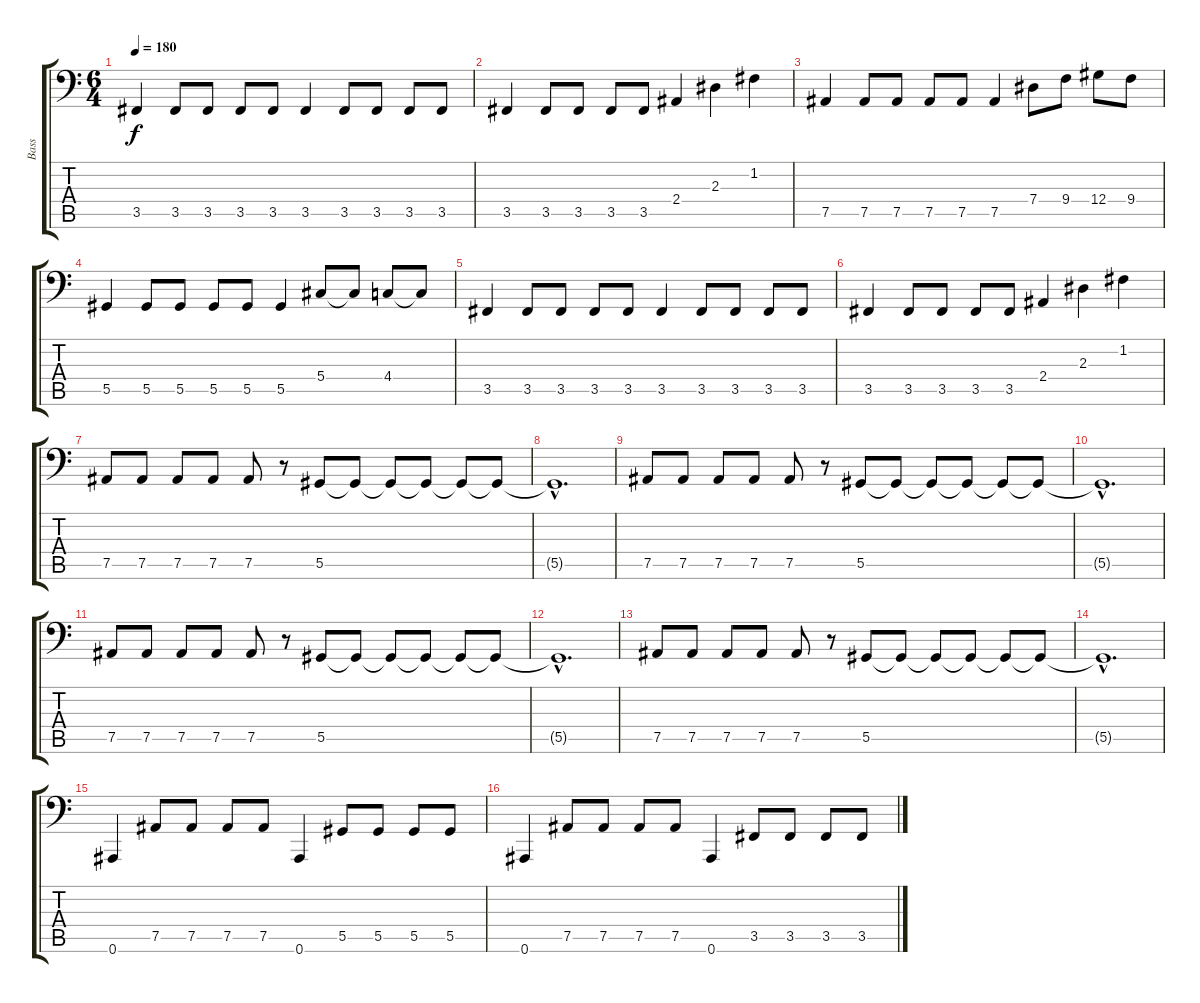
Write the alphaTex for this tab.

\track ("Bass" "Bass") {instrument electricbassfinger}
\staff {score tabs}
\tuning (Bb2 F2 Db2 Ab1 Eb1 Bb0) {hide}
\ts (6 4)
\tempo 180
\clef f4
\ks c
3.5.4{dy f} 3.5.8 3.5.8 3.5.8 3.5.8 3.5.4 3.5.8 3.5.8 3.5.8 3.5.8 |
3.5.4 3.5.8 3.5.8 3.5.8 3.5.8 2.4.4 2.3.4 1.2.4 |
7.5.4 7.5.8 7.5.8 7.5.8 7.5.8 7.5.4 7.4.8 9.4.8 12.4.8 9.4.8 |
5.5.4 5.5.8 5.5.8 5.5.8 5.5.8 5.5.4 5.4.8 5.4{t}.8 4.4.8 4.4{t}.8 |
3.5.4 3.5.8 3.5.8 3.5.8 3.5.8 3.5.4 3.5.8 3.5.8 3.5.8 3.5.8 |
3.5.4 3.5.8 3.5.8 3.5.8 3.5.8 2.4.4 2.3.4 1.2.4 |
7.5.8 7.5.8 7.5.8 7.5.8 7.5.8 r.8 5.5.8 5.5{t}.8 5.5{t}.8 5.5{t}.8 5.5{t}.8 5.5{t}.8 |
5.5{hac t}.1{d} |
7.5.8 7.5.8 7.5.8 7.5.8 7.5.8 r.8 5.5.8 5.5{t}.8 5.5{t}.8 5.5{t}.8 5.5{t}.8 5.5{t}.8 |
5.5{hac t}.1{d} |
7.5.8 7.5.8 7.5.8 7.5.8 7.5.8 r.8 5.5.8 5.5{t}.8 5.5{t}.8 5.5{t}.8 5.5{t}.8 5.5{t}.8 |
5.5{hac t}.1{d} |
7.5.8 7.5.8 7.5.8 7.5.8 7.5.8 r.8 5.5.8 5.5{t}.8 5.5{t}.8 5.5{t}.8 5.5{t}.8 5.5{t}.8 |
5.5{hac t}.1{d} |
0.6.4 7.5.8 7.5.8 7.5.8 7.5.8 0.6.4 5.5.8 5.5.8 5.5.8 5.5.8 |
0.6.4 7.5.8 7.5.8 7.5.8 7.5.8 0.6.4 3.5.8 3.5.8 3.5.8 3.5.8
